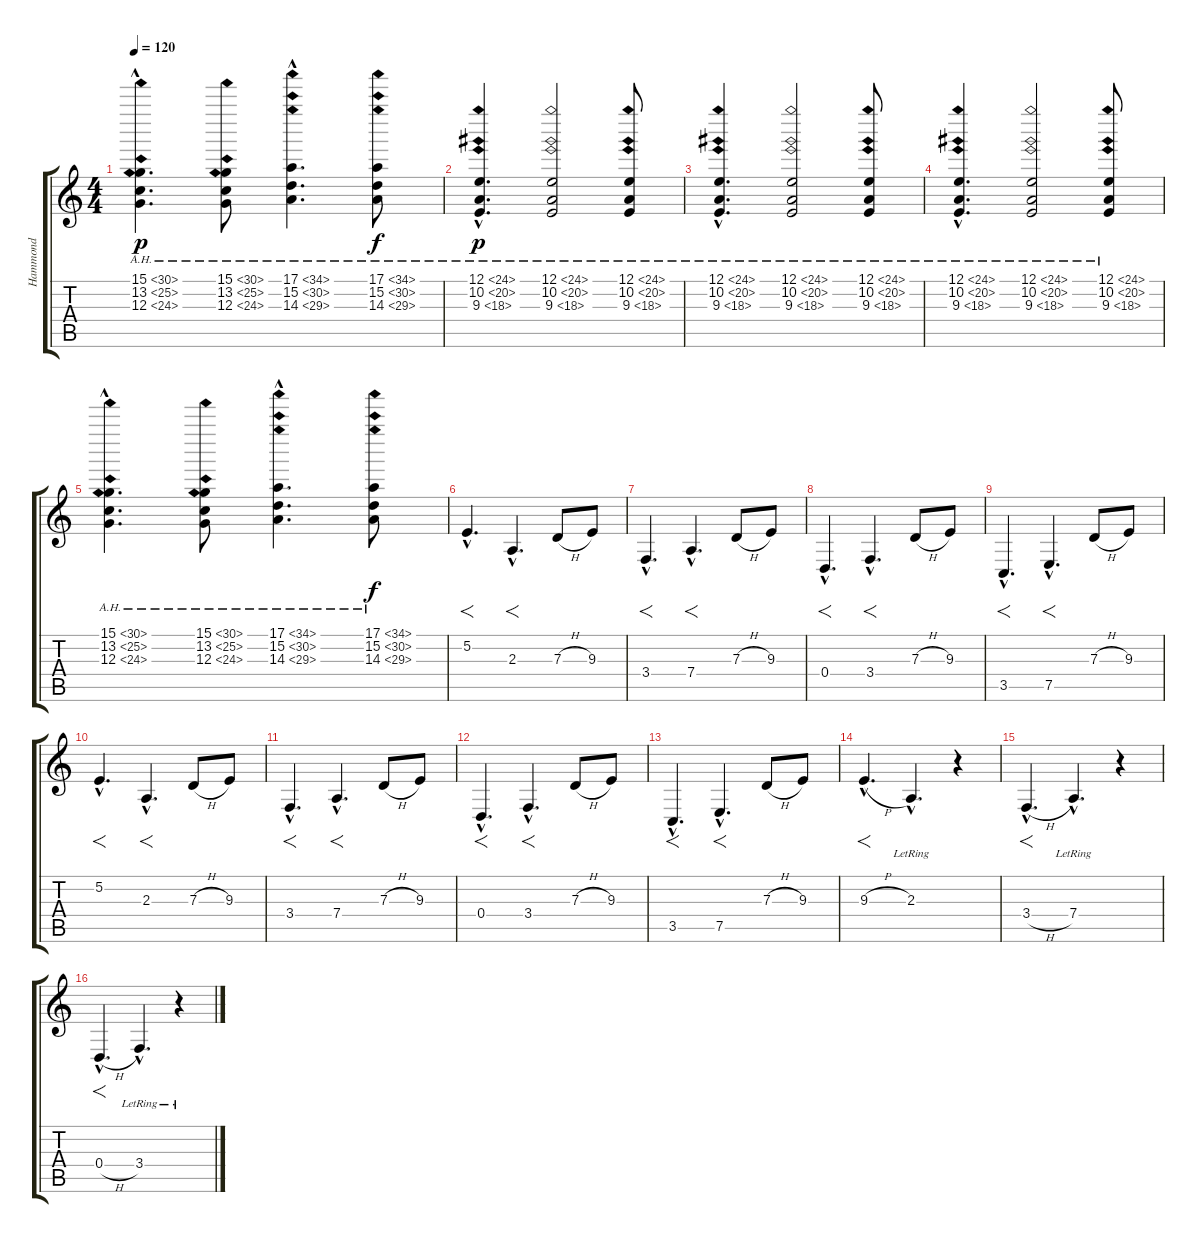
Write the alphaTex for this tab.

\track ("Hammond" "Hammond") {instrument drawbarorgan}
\staff {score tabs}
\tuning (E4 B3 G3 D3 A2 E2) {hide}
\ts (4 4)
\tempo 120
\clef g2
\ks c
(15.1{ah 15 hac} 13.2{ah 12 hac} 12.3{ah 12 hac}).4{d dy p} (15.1{ah 15} 13.2{ah 12} 12.3{ah 12}).8 (17.1{ah 17 hac} 15.2{ah 15 hac} 14.3{ah 15 hac}).4{d} (17.1{ah 17} 15.2{ah 15} 14.3{ah 15}).8{dy f} |
(12.1{ah 12 hac} 10.2{ah 10 hac} 9.3{ah 9 hac}).4{d dy p} (12.1{ah 12} 10.2{ah 10} 9.3{ah 9}).2 (12.1{ah 12} 10.2{ah 10} 9.3{ah 9}).8 |
(12.1{ah 12 hac} 10.2{ah 10 hac} 9.3{ah 9 hac}).4{d} (12.1{ah 12} 10.2{ah 10} 9.3{ah 9}).2 (12.1{ah 12} 10.2{ah 10} 9.3{ah 9}).8 |
(12.1{ah 12 hac} 10.2{ah 10 hac} 9.3{ah 9 hac}).4{d} (12.1{ah 12} 10.2{ah 10} 9.3{ah 9}).2 (12.1{ah 12} 10.2{ah 10} 9.3{ah 9}).8 |
(15.1{ah 15 hac} 13.2{ah 12 hac} 12.3{ah 12 hac}).4{d} (15.1{ah 15} 13.2{ah 12} 12.3{ah 12}).8 (17.1{ah 17 hac} 15.2{ah 15 hac} 14.3{ah 15 hac}).4{d} (17.1{ah 17} 15.2{ah 15} 14.3{ah 15}).8{dy f} |
5.2{hac}.4{f d} 2.3{hac}.4{f d} 7.3{h}.8 9.3.8 |
3.4{hac}.4{f d} 7.4{hac}.4{f d} 7.3{h}.8 9.3.8 |
0.4{hac}.4{f d} 3.4{hac}.4{f d} 7.3{h}.8 9.3.8 |
3.5{hac}.4{f d} 7.5{hac}.4{f d} 7.3{h}.8 9.3.8 |
5.2{hac}.4{f d} 2.3{hac}.4{f d} 7.3{h}.8 9.3.8 |
3.4{hac}.4{f d} 7.4{hac}.4{f d} 7.3{h}.8 9.3.8 |
0.4{hac}.4{f d} 3.4{hac}.4{f d} 7.3{h}.8 9.3.8 |
3.5{hac}.4{f d} 7.5{hac}.4{f d} 7.3{h}.8 9.3.8 |
9.3{h hac}.4{f d} 2.3{hac lr}.4{d} r.4 |
3.4{h hac}.4{f d} 7.4{hac lr}.4{d} r.4 |
0.4{h hac}.4{f d} 3.4{hac lr}.4{d} r.4
